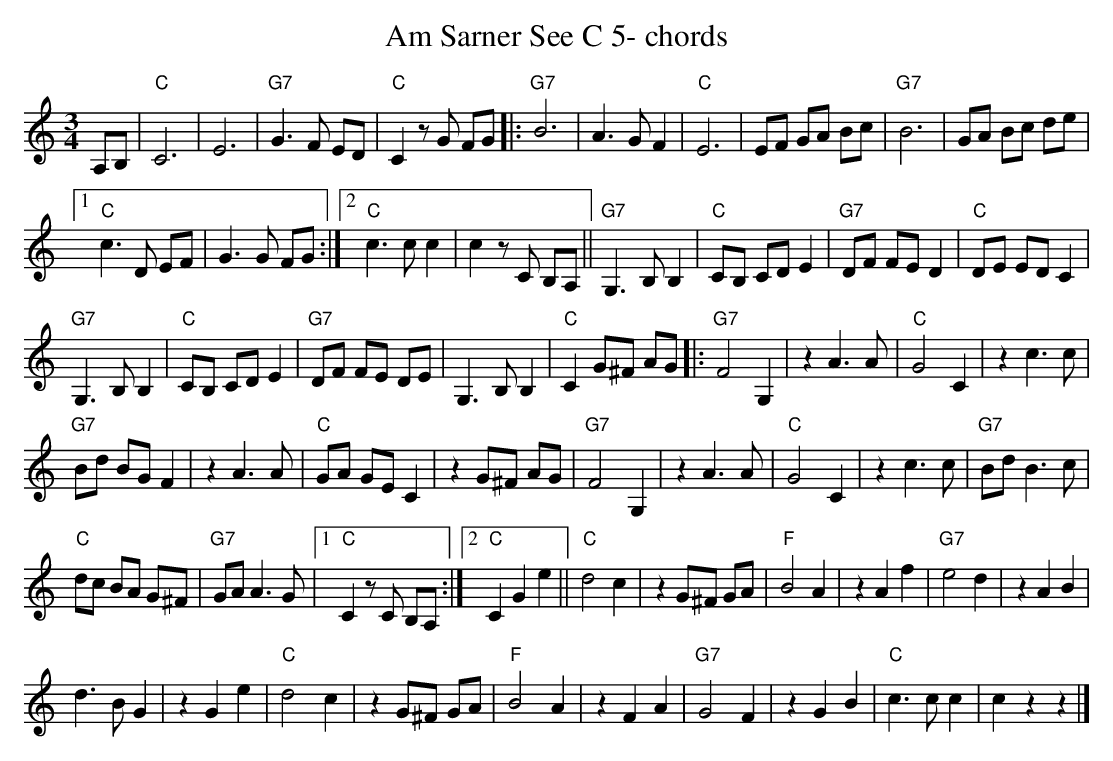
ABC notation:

X:1
T:Am Sarner See C 5- chords
M:3/4
L:1/8
K:Cmaj%%MIDI gchordon
A,B, | "C"C6 | E6 | "G7"G3F ED | "C"C2 zG FG |: "G7"B6 | A3G F2 | "C"E6 | EF GA Bc | "G7"B6 | GA Bc de |1
"C"c3D EF | G3G FG :|2 "C"c3c c2 | c2 zC B,A, || "G7"G,3B, B,2 | "C"CB, CD E2 | "G7"DF FE D2 | "C"DE ED C2 |
"G7"G,3B, B,2 | "C"CB, CD E2 | "G7"DF FE DE | G,3B, B,2 | "C"C2 G^F AG |: "G7"F4 G,2 | z2 A3A | "C"G4C2 | z2 c3c |
"G7"Bd BG F2 | z2 A3A | "C"GA GE C2 | z2 G^F AG | "G7"F4G,2 | z2A3A | "C"G4C2 | z2 c3c | "G7"Bd B3c |
"C"dc BA G^F | "G7"GA A3G |1 "C"C2 zC B,A, :|2 "C"C2G2e2 || "C"d4 c2 | z2 G^F GA | "F"B4 A2 | z2 A2 f2 | "G7"e4d2 | z2 A2B2 |
d3B G2 | z2 G2e2 | "C"d4c2 | z2 G^F GA | "F"B4A2 | z2 F2A2 | "G7"G4F2 | z2 G2B2 | "C"c3c c2 | c2 z2z2 |]
